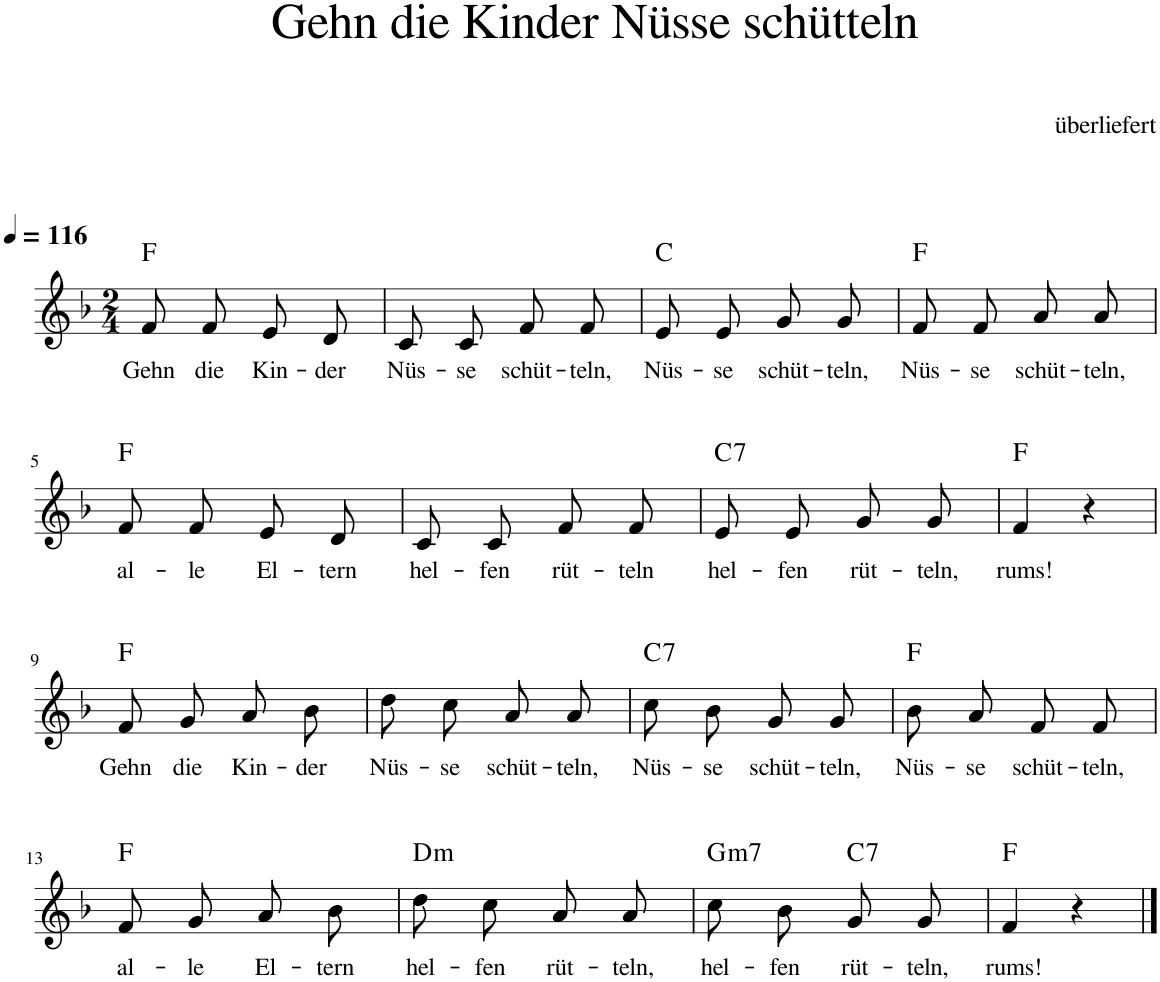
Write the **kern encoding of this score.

**kern	**text	**harte
*part1	*part1	*part1
*staff1	*staff1	*
*I"unbenannt1	*	*
*clefG2	*	*
*k[b-]	*	*
*M2/4	*	*
*MM116	*	*
=1	=1	=1
!	!LO:LY:b	!
8f/L	Gehn	F:maj
!	!LO:LY:b	!
8f/J	die	.
!	!LO:LY:b	!
8e/L	Kin-	.
!	!LO:LY:b	!
8d/J	der	.
=2	=2	=2
!	!LO:LY:b	!
8c/L	Nüs-	.
!	!LO:LY:b	!
8c/J	se	.
!	!LO:LY:b	!
8f/L	schüt-	.
!	!LO:LY:b	!
8f/J	teln,	.
=3	=3	=3
!	!LO:LY:b	!
8e/L	Nüs-	C:maj
!	!LO:LY:b	!
8e/J	se	.
!	!LO:LY:b	!
8g/L	schüt-	.
!	!LO:LY:b	!
8g/J	teln,	.
=4	=4	=4
!	!LO:LY:b	!
8f/L	Nüs-	F:maj
!	!LO:LY:b	!
8f/J	se	.
!	!LO:LY:b	!
8a/L	schüt-	.
!	!LO:LY:b	!
8a/J	teln,	.
!!LO:LB:g=z
=5	=5	=5
!	!LO:LY:b	!
8f/L	al-	F:maj
!	!LO:LY:b	!
8f/J	le	.
!	!LO:LY:b	!
8e/L	El-	.
!	!LO:LY:b	!
8d/J	tern	.
=6	=6	=6
!	!LO:LY:b	!
8c/L	hel-	.
!	!LO:LY:b	!
8c/J	fen	.
!	!LO:LY:b	!
8f/L	rüt-	.
!	!LO:LY:b	!
8f/J	teln	.
=7	=7	=7
!	!LO:LY:b	!LO:H:kt=7
8e/L	hel-	C:7
!	!LO:LY:b	!
8e/J	fen	.
!	!LO:LY:b	!
8g/L	rüt-	.
!	!LO:LY:b	!
8g/J	teln,	.
=8	=8	=8
!	!LO:LY:b	!
4f/	rums!	F:maj
4r	.	.
!!LO:LB:g=z
=9	=9	=9
!	!LO:LY:b	!
8f/L	Gehn	F:maj
!	!LO:LY:b	!
8g/J	die	.
!	!LO:LY:b	!
8a/L	Kin-	.
!	!LO:LY:b	!
8b-/J	der	.
=10	=10	=10
!	!LO:LY:b	!
8dd\L	Nüs-	.
!	!LO:LY:b	!
8cc\J	se	.
!	!LO:LY:b	!
8a/L	schüt-	.
!	!LO:LY:b	!
8a/J	teln,	.
=11	=11	=11
!	!LO:LY:b	!LO:H:kt=7
8cc\L	Nüs-	C:7
!	!LO:LY:b	!
8b-\J	se	.
!	!LO:LY:b	!
8g/L	schüt-	.
!	!LO:LY:b	!
8g/J	teln,	.
=12	=12	=12
!	!LO:LY:b	!
8b-/L	Nüs-	F:maj
!	!LO:LY:b	!
8a/J	se	.
!	!LO:LY:b	!
8f/L	schüt-	.
!	!LO:LY:b	!
8f/J	teln,	.
!!LO:LB:g=z
=13	=13	=13
!	!LO:LY:b	!
8f/L	al-	F:maj
!	!LO:LY:b	!
8g/J	le	.
!	!LO:LY:b	!
8a/L	El-	.
!	!LO:LY:b	!
8b-/J	tern	.
=14	=14	=14
!	!LO:LY:b	!LO:H:kt=m
8dd\L	hel-	D:min
!	!LO:LY:b	!
8cc\J	fen	.
!	!LO:LY:b	!
8a/L	rüt-	.
!	!LO:LY:b	!
8a/J	teln,	.
=15	=15	=15
!	!LO:LY:b	!LO:H:kt=m7
8cc\L	hel-	G:min7
!	!LO:LY:b	!
8b-\J	fen	.
!	!LO:LY:b	!LO:H:kt=7
8g/L	rüt-	C:7
!	!LO:LY:b	!
8g/J	teln,	.
=16	=16	=16
!	!LO:LY:b	!
4f/	rums!	F:maj
4r	.	.
==	==	==
*-	*-	*-
